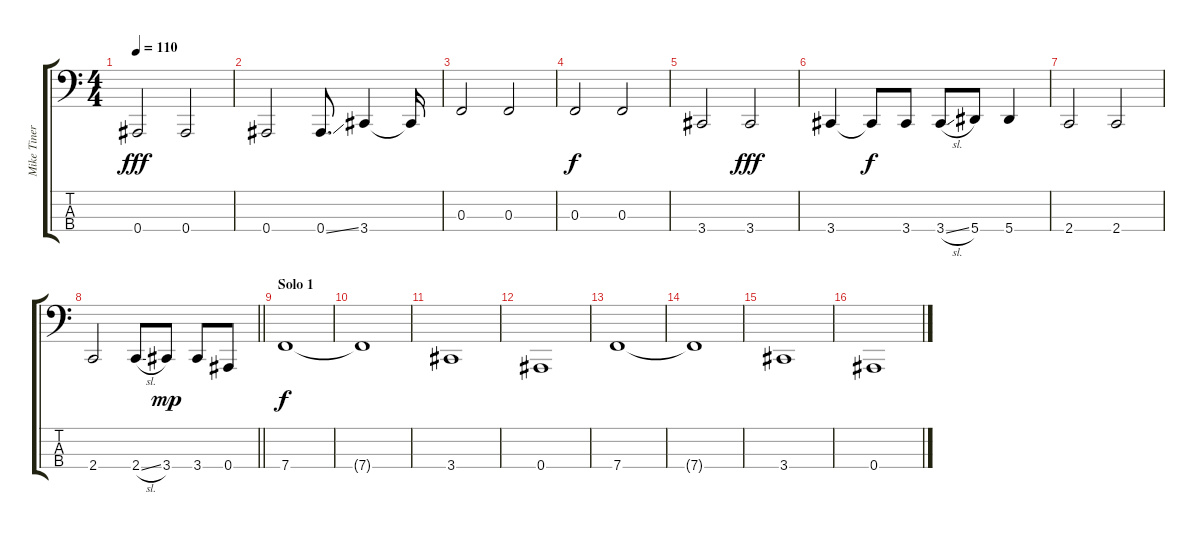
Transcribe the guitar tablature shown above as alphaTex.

\track ("Mike Tiner" "Mike Tiner") {instrument electricbasspick}
\staff {score tabs}
\tuning (Eb2 Bb1 F1 Bb0) {hide}
\ts (4 4)
\tempo 110
\clef f4
\ks c
0.4.2{dy fff} 0.4.2 |
0.4.2 0.4{ss}.8{d} 3.4.4 3.4{t}.16 |
0.3.2 0.3.2 |
0.3.2{dy f} 0.3.2 |
3.4.2 3.4.2{dy fff} |
3.4.4 3.4{t}.8{dy f} 3.4.8 3.4{sl}.8 5.4.8 5.4.4 |
2.4.2 2.4.2 |
\barLineRight lightlight
2.4.2 2.4{sl}.8 3.4.8{dy mp} 3.4.8 0.4.8 |
\section ("" "Solo 1")
7.4.1{dy f} |
7.4{t}.1 |
3.4.1 |
0.4.1 |
7.4.1 |
7.4{t}.1 |
3.4.1 |
0.4.1
